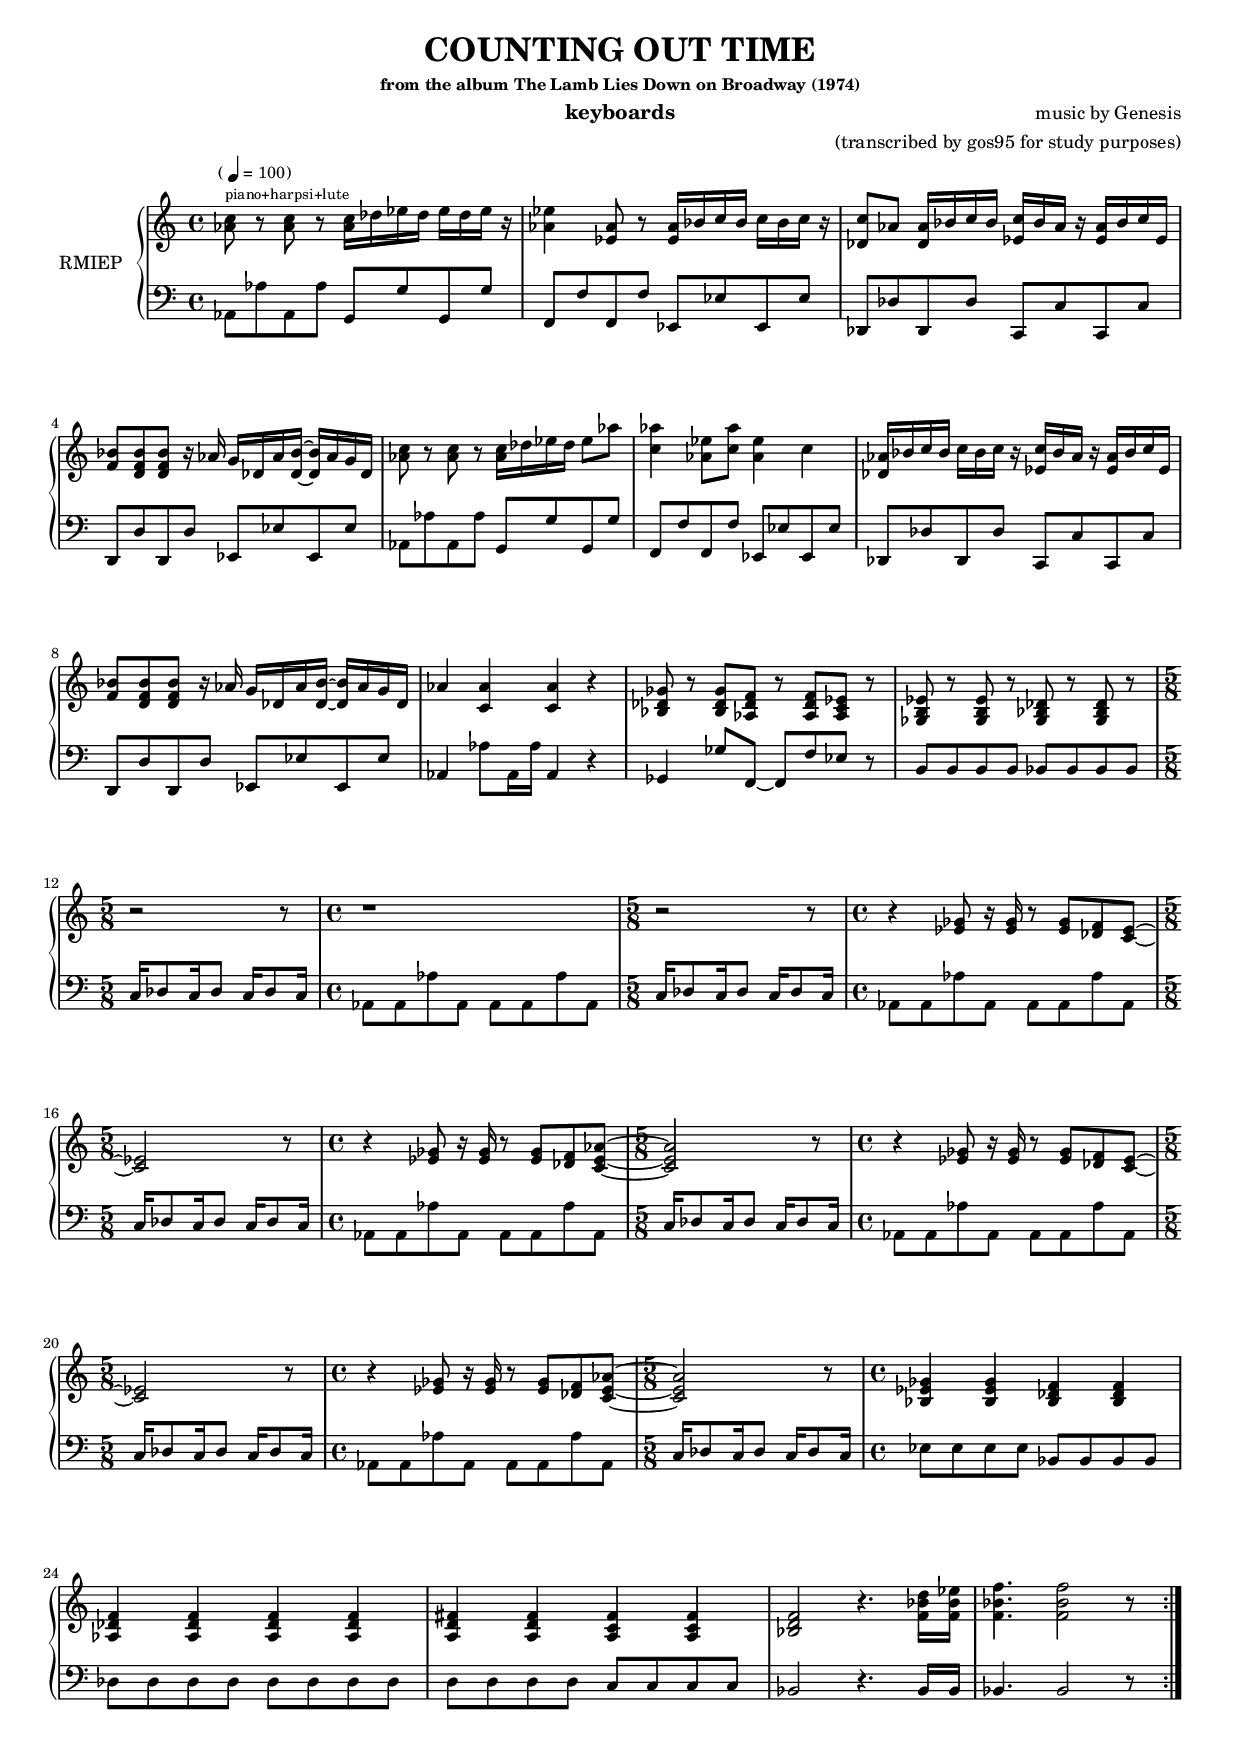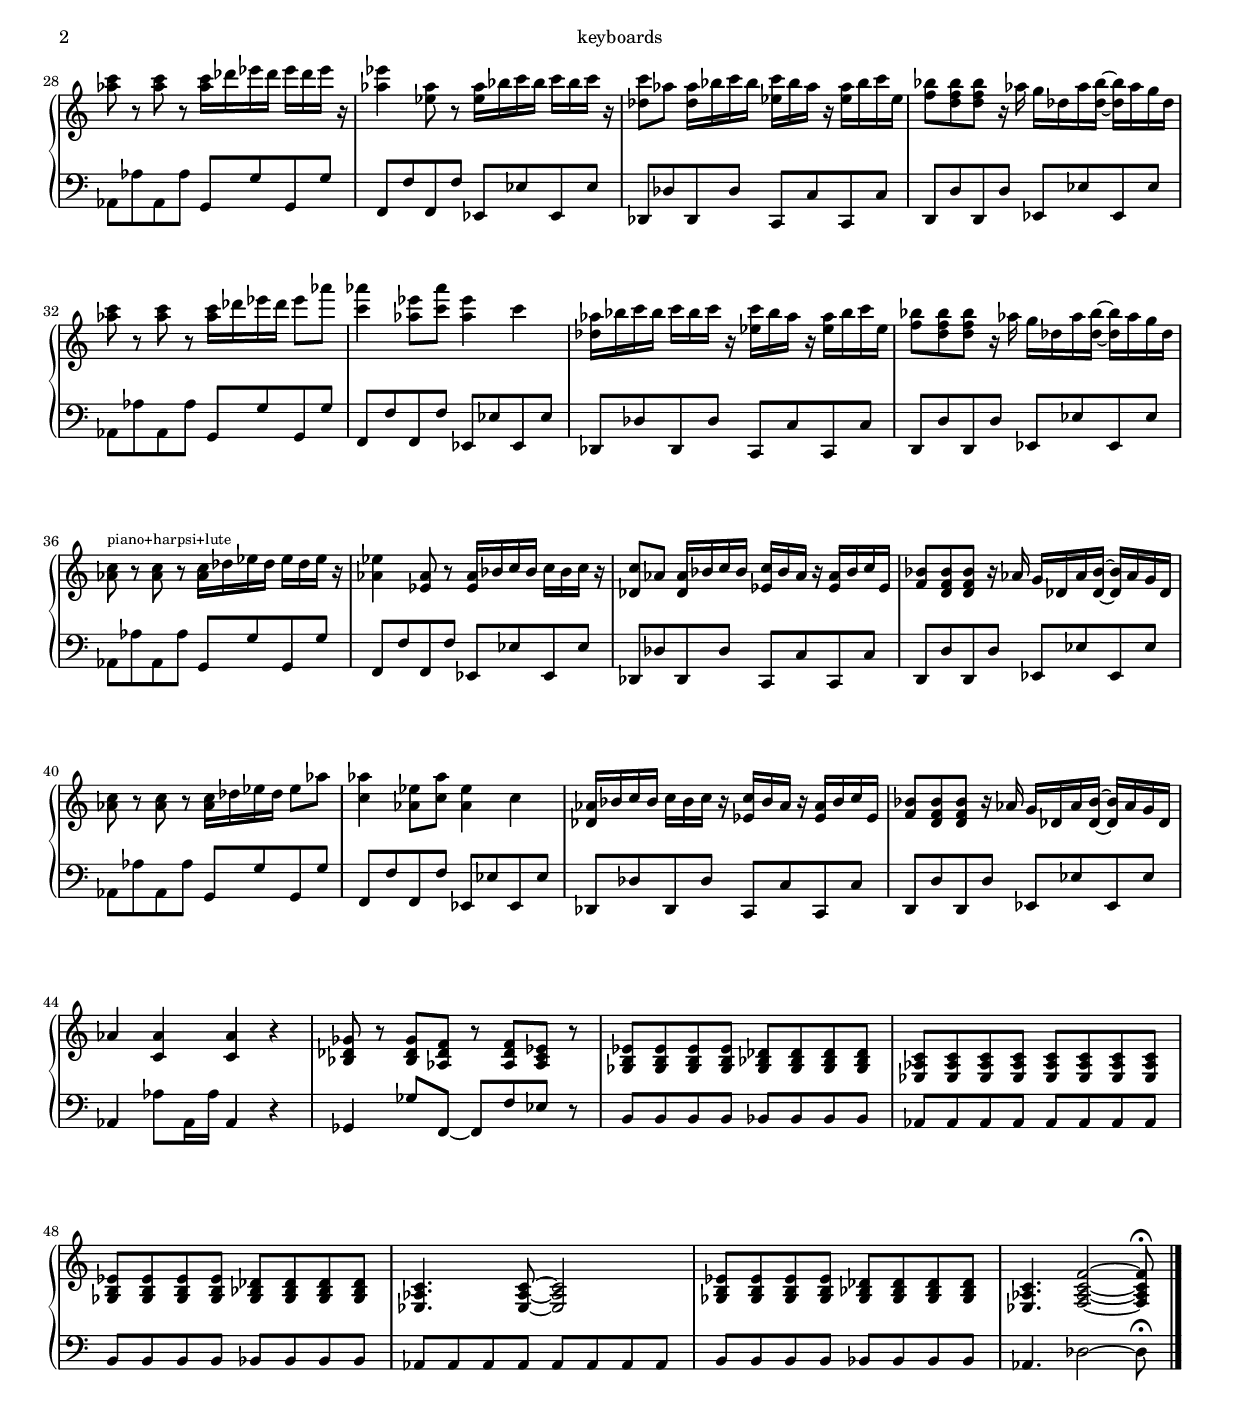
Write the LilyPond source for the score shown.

% ===========================================================================================================
% counting-out-time.ly
%  _____ _        ___            _       ___ _    _      ___   __ _____ _         ___                 _    
% |_   _| |_  ___| _ ) __ _ _ _ | |__ __/ __(_)__| |___ / _ \ / _|_   _| |_  ___ / __|___ _ _  ___ __(_)___
%   | | | ' \/ -_) _ \/ _` | ' \| / /(_-<__ \ / _` / -_) (_) |  _| | | | ' \/ -_) (_ / -_) ' \/ -_|_-< (_-<
%   |_| |_||_\___|___/\__,_|_||_|_\_\/__/___/_\__,_\___|\___/|_|   |_| |_||_\___|\___\___|_||_\___/__/_/__/
%                                                                                                          
% Copyright (c) 2018 Alessandro Fraschetti (mail: gos95@gommagomma.net)
%
% Permission is hereby granted, free of charge, to any person obtaining a copy
% of this software and associated documentation files (the "Software"), to deal
% in the Software without restriction, including without limitation the rights
% to use, copy, modify, merge, publish, distribute, sublicense, and/or sell
% copies of the Software, and to permit persons to whom the Software is
% furnished to do so, subject to the following conditions:
% 
% The above copyright notice and this permission notice shall be included in all
% copies or substantial portions of the Software.
% 
% THE SOFTWARE IS PROVIDED "AS IS", WITHOUT WARRANTY OF ANY KIND, EXPRESS OR
% IMPLIED, INCLUDING BUT NOT LIMITED TO THE WARRANTIES OF MERCHANTABILITY,
% FITNESS FOR A PARTICULAR PURPOSE AND NONINFRINGEMENT. IN NO EVENT SHALL THE
% AUTHORS OR COPYRIGHT HOLDERS BE LIABLE FOR ANY CLAIM, DAMAGES OR OTHER
% LIABILITY, WHETHER IN AN ACTION OF CONTRACT, TORT OR OTHERWISE, ARISING FROM,
% OUT OF OR IN CONNECTION WITH THE SOFTWARE OR THE USE OR OTHER DEALINGS IN THE
% SOFTWARE.
% ===========================================================================================================


\version "2.12.3"
#(ly:set-option 'delete-intermediate-files #t)
#(set-global-staff-size 16)


% ===========================================================================================================
% ------------------------------------------  S E C T I O N S  ----------------------------------------------
% ===========================================================================================================


% -----------------------------------------------------------------------------------------------------------------------
% -----------------------------------------------------------------------------------------------------------------------
%                                                     TEMA 1
% -----------------------------------------------------------------------------------------------------------------------
% -----------------------------------------------------------------------------------------------------------------------
rmiTemaARight = \relative c'' {
    <aes c>8 ^\markup { \tiny { "piano+harpsi+lute" } } r8 <aes c>8 r8						<aes c>16 des ees des			ees des ees r
	<ees aes,>4 <ees, aes>8 r8					<ees aes>16 bes' c bes			c bes c r
	<des, c'>8 aes' <des, aes'>16 bes' c bes	<ees, c'>16 bes' aes r			<ees aes>16 bes' c ees,
	<f bes>8 <d f bes>8 <d f bes>8 r16 aes'		g des aes' <des, bes'>16~		<des bes'>16 aes' g des
}
rmiTemaAUpperRight = \relative c''' {
    <aes c>8 r8 <aes c>8 r8						<aes c>16 des ees des			ees des ees r
	<ees aes,>4 <ees, aes>8 r8					<ees aes>16 bes' c bes			c bes c r
	<des, c'>8 aes' <des, aes'>16 bes' c bes	<ees, c'>16 bes' aes r			<ees aes>16 bes' c ees,
	<f bes>8 <d f bes>8 <d f bes>8 r16 aes'		g des aes' <des, bes'>16~		<des bes'>16 aes' g des
}
rmiTemaALeft = \relative c {
    aes8 aes' aes, aes'							g, g' g, g'
	f, f' f,  f'								ees, ees' ees, ees'
	des, des' des,  des'						c, c' c, c'
	d, d' d,  d'								ees, ees' ees, ees'
}
rmiTemaBRight = \relative c'' {
    <aes c>8 r8 <aes c>8 r8						<aes c>16 des ees des			ees8 aes
	<c, aes'>4 <aes ees'>8 <c aes'>8			<aes ees'>4 					c4
	<des, aes'>16 bes' c bes c bes c r			<ees, c'>16 bes' aes r			<ees aes>16 bes' c ees,
	<f bes>8 <d f bes>8 <d f bes>8 r16 aes'		g des aes' <des, bes'>16~		<des bes'>16 aes' g des
}
rmiTemaBUpperRight = \relative c''' {
    <aes c>8 r8 <aes c>8 r8						<aes c>16 des ees des			ees8 aes
	<c, aes'>4 <aes ees'>8 <c aes'>8			<aes ees'>4 					c4
	<des, aes'>16 bes' c bes c bes c r			<ees, c'>16 bes' aes r			<ees aes>16 bes' c ees,
	<f bes>8 <d f bes>8 <d f bes>8 r16 aes'		g des aes' <des, bes'>16~		<des bes'>16 aes' g des
}
rmiTemaBLeft = \relative c {
    aes8 aes' aes, aes'							g, g' g, g'
	f, f' f, f'									ees, ees' ees, ees'
	des, des' des, des'							c, c' c, c'
	d, d' d, d'									ees, ees' ees,  ees'
}
rmiTemaCRight = \relative c'' {
    aes4 <c, aes'>4 							<c aes'>4 r4
}
rmiTemaCLeft = \relative c {
    aes4		aes'8		aes,16 aes'16		aes,4 r4
}
% -----------------------------------------------------------------------------------------------------------------------
% -----------------------------------------------------------------------------------------------------------------------
%                                                     TEMA 2
% -----------------------------------------------------------------------------------------------------------------------
% -----------------------------------------------------------------------------------------------------------------------
rmiTemaDueARight = \relative c' {
    <bes des ges>8 r8		<bes des ges>8 <aes des f>8				r8 <aes des f>8				<aes c ees>8 r8
	<ges b ees>8	r8		<ges b ees>8	r8						<ges bes des>8 r8			<ges bes des>8 r8
}
rmiTemaDueALeft = \relative c {
    ges4					ges'8			f,8~ 					f8 f'8						ees8		r8
	b8 b8					b8 b8									bes bes						bes bes
}
rmiTemaDueBRight = \relative c' {
    \time 5/8
	r2 r8
	\time 4/4
	r1
    \time 5/8
	r2 r8
	\time 4/4
	r4 <ees ges>8 r16 <ees ges>16 			r8 <ees ges>8 <des f>8 <c ees>8~
    \time 5/8
	<c ees>2 r8
	\time 4/4
	r4 <ees ges>8 r16 <ees ges>16 			r8 <ees ges>8 <des f>8 <c ees aes>8~
    \time 5/8
	<c ees aes>2 r8
	\time 4/4
	r4 <ees ges>8 r16 <ees ges>16 			r8 <ees ges>8 <des f>8 <c ees>8~
    \time 5/8
	<c ees>2 r8
	\time 4/4
	r4 <ees ges>8 r16 <ees ges>16 			r8 <ees ges>8 <des f>8 <c ees aes>8~
    \time 5/8
	<c ees aes>2 r8
	\time 4/4
}
rmiTemaDueBLeft = \relative c {
    \time 5/8
    c16 des8 c16 des8 c16 des8 c16
	\time 4/4
	aes8 aes aes' aes, aes aes aes' aes,
    \time 5/8
    c16 des8 c16 des8 c16 des8 c16
	\time 4/4
	aes8 aes aes' aes, aes aes aes' aes,
    \time 5/8
    c16 des8 c16 des8 c16 des8 c16
	\time 4/4
	aes8 aes aes' aes, aes aes aes' aes,
    \time 5/8
    c16 des8 c16 des8 c16 des8 c16
	\time 4/4
	aes8 aes aes' aes, aes aes aes' aes,
    \time 5/8
    c16 des8 c16 des8 c16 des8 c16
	\time 4/4
	aes8 aes aes' aes, aes aes aes' aes,
	\time 5/8
    c16 des8 c16 des8 c16 des8 c16
	\time 4/4
}
rmiTemaDueCRight = \relative c' {
    <bes ees ges>4 <bes ees ges>4			<bes des f>4 <bes des f>4
	<aes des f>4 <aes des f>4				<aes des f>4 <aes des f>4
	<a d fis>4 <a d fis>4					<a c fis>4 <a c fis>4
	<bes d f>2								r4.    <f' bes d>16 <f bes ees>16
	<f bes f'>4.							<f bes f'>2 r8
}
rmiTemaDueCLeft = \relative c {
    ees8 ees  ees ees						bes bes bes bes
	des des des des							des des des des
	d d d d									c c c c
	bes2									r4.  bes16 bes16
	bes4.									bes2 r8
}
% -----------------------------------------------------------------------------------------------------------------------
% -----------------------------------------------------------------------------------------------------------------------
%                                                     CODA
% -----------------------------------------------------------------------------------------------------------------------
% -----------------------------------------------------------------------------------------------------------------------
rmiCodaRight = \relative c' {
    <bes des ges>8 r8		<bes des ges>8 <aes des f>8				r8 <aes des f>8				<aes c ees>8 r8
	<ges b ees>8	<ges b ees>8		<ges b ees>8	<ges b ees>8						<ges bes des>8 <ges bes des>8			<ges bes des>8 <ges bes des>8
	<ees aes c>8 <ees aes c>8 <ees aes c>8 <ees aes c>8 	<ees aes c>8 <ees aes c>8 <ees aes c>8 <ees aes c>8

    <ges b ees>8	<ges b ees>8		<ges b ees>8	<ges b ees>8						<ges bes des>8 <ges bes des>8			<ges bes des>8 <ges bes des>8
	<ees aes c>4. 	<ees aes c>8~ <ees aes c>2

	<ges b ees>8	<ges b ees>8		<ges b ees>8	<ges b ees>8						<ges bes des>8 <ges bes des>8			<ges bes des>8 <ges bes des>8
    <ees aes c>4.	<f aes c f>2~	<f aes c f>8\fermata
}
rmiCodaLeft = \relative c {
    ges4					ges'8			f,8~ 					f8 f'8						ees8		r8
	b8 b8					b8 b8									bes bes						bes bes
	aes8 aes aes aes 		aes aes aes aes

	b8 b8					b8 b8									bes bes						bes bes
	aes8 aes aes aes 		aes aes aes aes

    b8 b8					b8 b8									bes bes						bes bes
	aes4.     des2~ des8\fermata
}
% ----------------------------------------------------------------------------


% ===========================================================================================================
% --------------------------------------------  B U I L D  --------------------------------------------------
% ===========================================================================================================
rmiRight = {
    \clef violin
	\key c \major
    \time 4/4

	\repeat volta 2 {
    \rmiTemaARight
	\rmiTemaBRight
	\rmiTemaCRight

	\rmiTemaDueARight
	\rmiTemaDueBRight
	\rmiTemaDueCRight
	}
	\pageBreak

	\rmiTemaAUpperRight
	\rmiTemaBUpperRight

    \rmiTemaARight
	\rmiTemaBRight
	\rmiTemaCRight

	\rmiCodaRight

	\bar "|."
}
rmiLeft = {
    \clef bass
	\key c \major
    \time 4/4

	\repeat volta 2 {
    \rmiTemaALeft
	\rmiTemaBLeft
	\rmiTemaCLeft

	\rmiTemaDueALeft
	\rmiTemaDueBLeft
	\rmiTemaDueCLeft
    }

	\rmiTemaALeft
	\rmiTemaBLeft

    \rmiTemaALeft
	\rmiTemaBLeft
	\rmiTemaCLeft

	\rmiCodaLeft

	\bar "|."
}


% ===========================================================================================================
% ---------------------------------------------  B O O K  ---------------------------------------------------
% ===========================================================================================================
\book {

    \header {
        title       = \markup {\larger "COUNTING OUT TIME"}
        subtitle    = ""
        subsubtitle = "from the album The Lamb Lies Down on Broadway (1974)"
        instrument  = "keyboards"
        composer    = "music by Genesis"
        arranger    = "(transcribed by gos95 for study purposes)"
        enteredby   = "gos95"
        piece       = \markup { \bold "                             " \smaller { (\note #"4"#1 = 100) } }
%		copyright   = "Copyright (c) 2018 Alessandro Fraschetti (mail: gos95@gommagomma.net)"
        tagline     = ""
    }

    \score {
    <<
		\new PianoStaff = "RMIEP" \with {midiInstrument = #"acoustic guitar (nylon)" }
	    <<
            \set PianoStaff.instrumentName = "RMIEP"
	        \new Staff = upper \rmiRight
	        \new Staff = lower \rmiLeft
        >>
    >>
    \layout { \context { \override VerticalAlignment #'forced-distance = #8 } }
    \midi { \context { \Score tempoWholesPerMinute = #(ly:make-moment 100 4) } }
    }
}
% ===========================================================================================================
